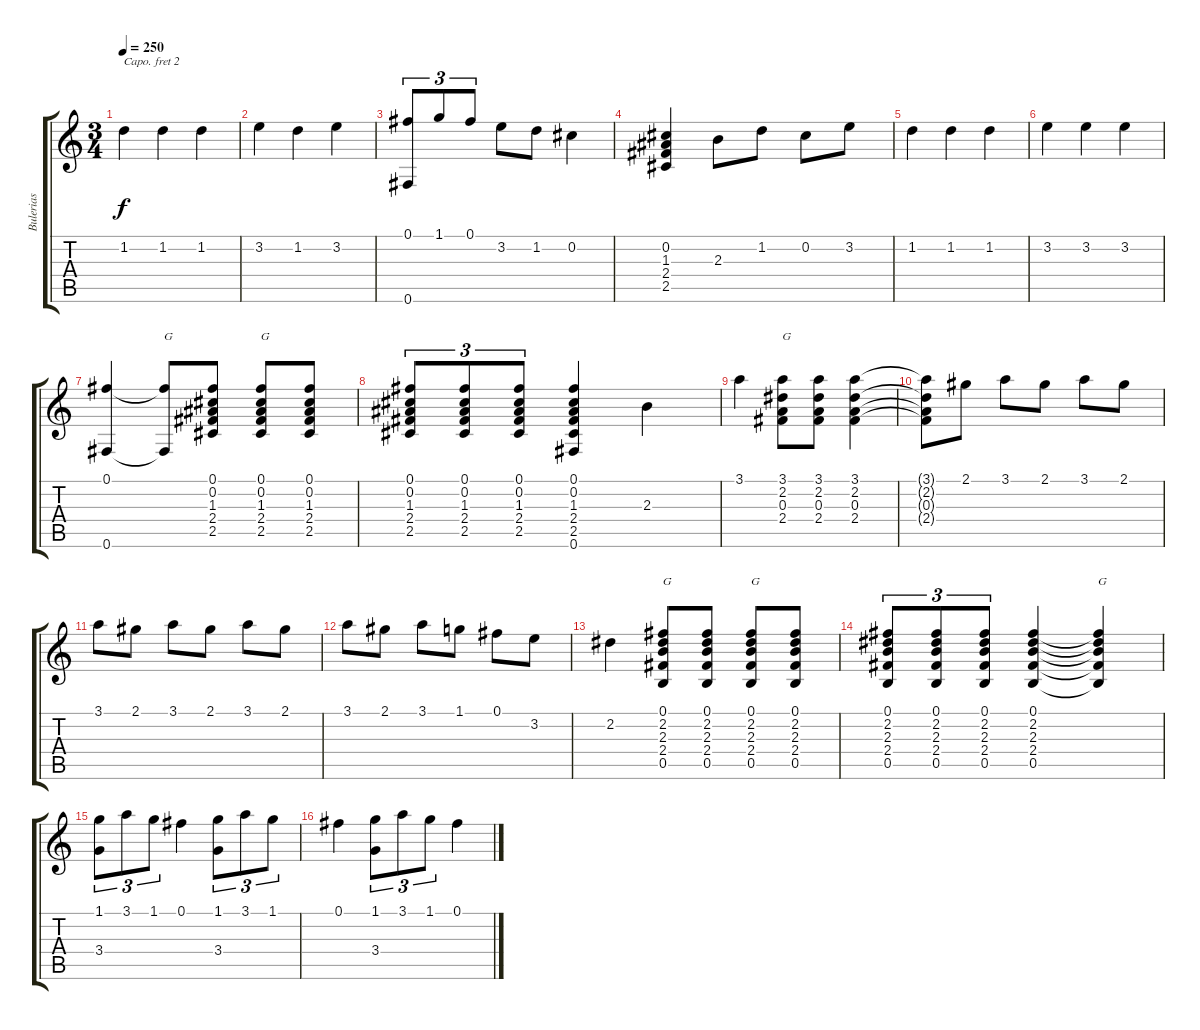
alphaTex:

\track ("Bulerias" "Bulerias") {instrument acousticguitarnylon}
\staff {score tabs}
\capo 2
\tuning (E4 B3 G3 D3 A2 E2) {hide}
\ts (3 4)
\tempo 250
\clef g2
\ks c
1.2.4{dy f} 1.2.4 1.2.4 |
3.2.4 1.2.4 3.2.4 |
(0.1 0.6).8{tu (3 2)} 1.1.8{tu (3 2)} 0.1.8{tu (3 2)} 3.2.8 1.2.8 0.2.4 |
(0.2 1.3 2.4 2.5).4 2.3.8 1.2.8 0.2.8 3.2.8 |
1.2.4 1.2.4 1.2.4 |
3.2.4 3.2.4 3.2.4 |
(0.1 0.6).4 (0.1{t} 0.6{t}).8{txt "G"} (0.1 0.2 1.3 2.4 2.5).8 (0.1 0.2 1.3 2.4 2.5).8{txt "G"} (0.1 0.2 1.3 2.4 2.5).8 |
(0.1 0.2 1.3 2.4 2.5).8{tu (3 2)} (0.1 0.2 1.3 2.4 2.5).8{tu (3 2)} (0.1 0.2 1.3 2.4 2.5).8{tu (3 2)} (0.1 0.2 1.3 2.4 2.5 0.6).4 2.3.4 |
3.1.4 (3.1 2.2 0.3 2.4).8{txt "G"} (3.1 2.2 0.3 2.4).8 (3.1 2.2 0.3 2.4).4 |
(3.1{t} 2.2{t} 0.3{t} 2.4{t}).8 2.1.8 3.1.8 2.1.8 3.1.8 2.1.8 |
3.1.8 2.1.8 3.1.8 2.1.8 3.1.8 2.1.8 |
3.1.8 2.1.8 3.1.8 1.1.8 0.1.8 3.2.8 |
2.2.4 (0.1 2.2 2.3 2.4 0.5).8{txt "G"} (0.1 2.2 2.3 2.4 0.5).8 (0.1 2.2 2.3 2.4 0.5).8{txt "G"} (0.1 2.2 2.3 2.4 0.5).8 |
(0.1 2.2 2.3 2.4 0.5).8{tu (3 2)} (0.1 2.2 2.3 2.4 0.5).8{tu (3 2)} (0.1 2.2 2.3 2.4 0.5).8{tu (3 2)} (0.1 2.2 2.3 2.4 0.5).4 (0.1{t} 2.2{t} 2.3{t} 2.4{t} 0.5{t}).4{txt "G"} |
(1.1 3.4).8{tu (3 2)} 3.1.8{tu (3 2)} 1.1.8{tu (3 2)} 0.1.4 (1.1 3.4).8{tu (3 2)} 3.1.8{tu (3 2)} 1.1.8{tu (3 2)} |
0.1.4 (1.1 3.4).8{tu (3 2)} 3.1.8{tu (3 2)} 1.1.8{tu (3 2)} 0.1.4
